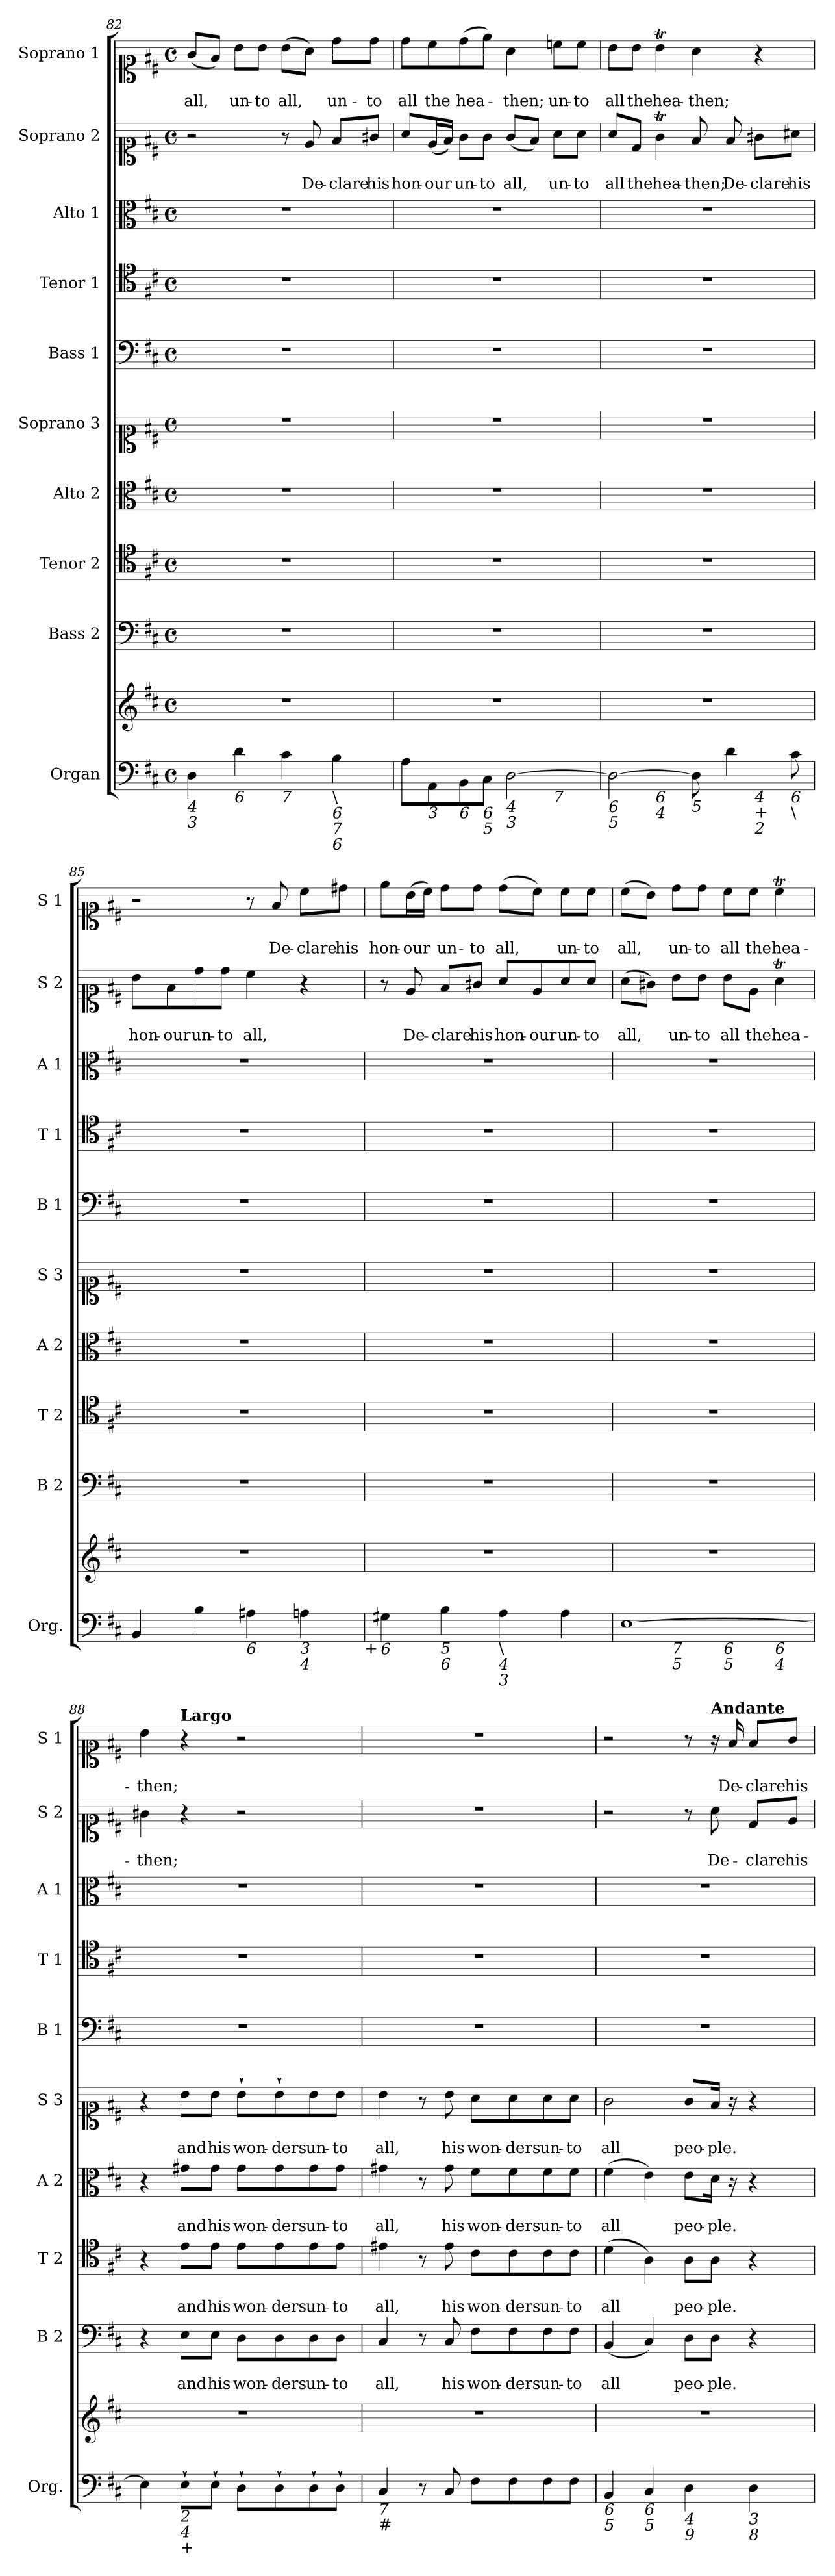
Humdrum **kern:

**kern	**kern	**kern	**text	**text	**kern	**text	**text	**kern	**text	**text	**kern	**text	**text	**kern	**kern	**kern	**kern	**text	**text	**kern	**text	**text
*part10	*part10	*part9	*part9	*part9	*part8	*part8	*part8	*part7	*part7	*part7	*part6	*part6	*part6	*part5	*part4	*part3	*part2	*part2	*part2	*part1	*part1	*part1
*staff11	*staff10	*staff9	*staff9	*staff9	*staff8	*staff8	*staff8	*staff7	*staff7	*staff7	*staff6	*staff6	*staff6	*staff5	*staff4	*staff3	*staff2	*staff2	*staff2	*staff1	*staff1	*staff1
*I"Organ	*	*I"Bass 2	*	*	*I"Tenor 2	*	*	*I"Alto 2	*	*	*I"Soprano 3	*	*	*I"Bass 1	*I"Tenor 1	*I"Alto 1	*I"Soprano 2	*	*	*I"Soprano 1	*	*
*I'Org.	*	*I'B 2	*	*	*I'T 2	*	*	*I'A 2	*	*	*I'S 3	*	*	*I'B 1	*I'T 1	*I'A 1	*I'S 2	*	*	*I'S 1	*	*
!!LO:LB:g=z
*clefF4	*clefG2	*clefF4	*	*	*clefC4	*	*	*clefC3	*	*	*clefC1	*	*	*clefF4	*clefC4	*clefC3	*clefC1	*	*	*clefC1	*	*
*k[f#c#]	*k[f#c#]	*k[f#c#]	*	*	*k[f#c#]	*	*	*k[f#c#]	*	*	*k[f#c#]	*	*	*k[f#c#]	*k[f#c#]	*k[f#c#]	*k[f#c#]	*	*	*k[f#c#]	*	*
*D:	*D:	*D:	*	*	*D:	*	*	*D:	*	*	*D:	*	*	*D:	*D:	*D:	*D:	*	*	*D:	*	*
*M4/4	*M4/4	*M4/4	*	*	*M4/4	*	*	*M4/4	*	*	*M4/4	*	*	*M4/4	*M4/4	*M4/4	*M4/4	*	*	*M4/4	*	*
*met(c)	*met(c)	*met(c)	*	*	*met(c)	*	*	*met(c)	*	*	*met(c)	*	*	*met(c)	*met(c)	*met(c)	*met(c)	*	*	*met(c)	*	*
=82	=82	=82	=82	=82	=82	=82	=82	=82	=82	=82	=82	=82	=82	=82	=82	=82	=82	=82	=82	=82	=82	=82
!LO:TX:b:i:t=4	!	!	!	!	!	!	!	!	!	!	!	!	!	!	!	!	!	!	!	!	!	!
!LO:TX:b:i:t=3	!	!	!	!	!	!	!	!	!	!	!	!	!	!	!	!	!	!	!	!	!	!
!	!	!	!	!	!	!	!	!	!	!	!	!	!	!	!	!	!	!	!	!	!	!LO:LY:b
4D\	1r	1r	.	.	1r	.	.	1r	.	.	1r	.	.	1r	1r	1r	2r	.	.	(<8g/L	.	all,
.	.	.	.	.	.	.	.	.	.	.	.	.	.	.	.	.	.	.	.	8f#/J)	.	.
!LO:TX:b:i:t=6	!	!	!	!	!	!	!	!	!	!	!	!	!	!	!	!	!	!	!	!	!	!
!	!	!	!	!	!	!	!	!	!	!	!	!	!	!	!	!	!	!	!	!	!	!LO:LY:b
4d\	.	.	.	.	.	.	.	.	.	.	.	.	.	.	.	.	.	.	.	8b\L	.	un-
!	!	!	!	!	!	!	!	!	!	!	!	!	!	!	!	!	!	!	!	!	!	!LO:LY:b
.	.	.	.	.	.	.	.	.	.	.	.	.	.	.	.	.	.	.	.	8b\J	.	-to
!LO:TX:b:i:t=7	!	!	!	!	!	!	!	!	!	!	!	!	!	!	!	!	!	!	!	!	!	!
!	!	!	!	!	!	!	!	!	!	!	!	!	!	!	!	!	!	!	!	!	!	!LO:LY:b
4c#\	.	.	.	.	.	.	.	.	.	.	.	.	.	.	.	.	8r	.	.	(>8b\L	.	all,
!	!	!	!	!	!	!	!	!	!	!	!	!	!	!	!	!	!	!	!LO:LY:b	!	!	!
.	.	.	.	.	.	.	.	.	.	.	.	.	.	.	.	.	8e/	.	De-	8a\J)	.	.
!LO:TX:b:t=\	!	!	!	!	!	!	!	!	!	!	!	!	!	!	!	!	!	!	!	!	!	!
!LO:TX:b:i:t=6	!	!	!	!	!	!	!	!	!	!	!	!	!	!	!	!	!	!	!	!	!	!
!LO:TX:b:i:t=7	!	!	!	!	!	!	!	!	!	!	!	!	!	!	!	!	!	!	!	!	!	!
!LO:TX:b:i:t=6	!	!	!	!	!	!	!	!	!	!	!	!	!	!	!	!	!	!	!	!	!	!
!	!	!	!	!	!	!	!	!	!	!	!	!	!	!	!	!	!	!	!LO:LY:b	!	!	!LO:LY:b
4B\	.	.	.	.	.	.	.	.	.	.	.	.	.	.	.	.	8f#/L	.	-clare	8dd\L	.	un-
!	!	!	!	!	!	!	!	!	!	!	!	!	!	!	!	!	!	!	!LO:LY:b	!	!	!LO:LY:b
.	.	.	.	.	.	.	.	.	.	.	.	.	.	.	.	.	8g#X/J	.	his	8dd\J	.	-to
=83	=83	=83	=83	=83	=83	=83	=83	=83	=83	=83	=83	=83	=83	=83	=83	=83	=83	=83	=83	=83	=83	=83
!LO:TX:b:i:t=4	!	!	!	!	!	!	!	!	!	!	!	!	!	!	!	!	!	!	!	!	!	!
!	!	!	!	!	!	!	!	!	!	!	!	!	!	!	!	!	!	!	!LO:LY:b	!	!	!LO:LY:b
*^	*	*	*	*	*	*	*	*	*	*	*	*	*	*	*	*	*	*	*	*	*	*
8A\L	2.ryy	1r	1r	.	.	1r	.	.	1r	.	.	1r	.	.	1r	1r	1r	8a/L	.	hon-	8dd\L	.	all
!LO:TX:b:i:t=3	!	!	!	!	!	!	!	!	!	!	!	!	!	!	!	!	!	!	!	!	!	!	!
!	!	!	!	!	!	!	!	!	!	!	!	!	!	!	!	!	!	!	!	!LO:LY:b	!	!	!LO:LY:b
8AA\	.	.	.	.	.	.	.	.	.	.	.	.	.	.	.	.	.	(<16e/L	.	-our	8cc#\	.	the
.	.	.	.	.	.	.	.	.	.	.	.	.	.	.	.	.	.	16f#/JJ)	.	.	.	.	.
!LO:TX:b:i:t=6	!	!	!	!	!	!	!	!	!	!	!	!	!	!	!	!	!	!	!	!	!	!	!
!	!	!	!	!	!	!	!	!	!	!	!	!	!	!	!	!	!	!	!	!LO:LY:b	!	!	!LO:LY:b
8BB\	.	.	.	.	.	.	.	.	.	.	.	.	.	.	.	.	.	8g\L	.	un-	(>8dd\	.	hea-
!LO:TX:b:i:t=6	!	!	!	!	!	!	!	!	!	!	!	!	!	!	!	!	!	!	!	!	!	!	!
!LO:TX:b:i:t=5	!	!	!	!	!	!	!	!	!	!	!	!	!	!	!	!	!	!	!	!	!	!	!
!	!	!	!	!	!	!	!	!	!	!	!	!	!	!	!	!	!	!	!	!LO:LY:b	!	!	!
8C#\J	.	.	.	.	.	.	.	.	.	.	.	.	.	.	.	.	.	8g\J	.	-to	8ee\J)	.	.
!LO:TX:b:i:t=4	!	!	!	!	!	!	!	!	!	!	!	!	!	!	!	!	!	!	!	!	!	!	!
!LO:TX:b:i:t=3	!	!	!	!	!	!	!	!	!	!	!	!	!	!	!	!	!	!	!	!	!	!	!
!	!	!	!	!	!	!	!	!	!	!	!	!	!	!	!	!	!	!	!	!LO:LY:b	!	!	!LO:LY:b
[2D\	.	.	.	.	.	.	.	.	.	.	.	.	.	.	.	.	.	(<8g/L	.	all,	4a\	.	-then;
.	.	.	.	.	.	.	.	.	.	.	.	.	.	.	.	.	.	8f#/J)	.	.	.	.	.
!	!LO:TX:b:i:t=7	!	!	!	!	!	!	!	!	!	!	!	!	!	!	!	!	!	!	!	!	!	!
!	!	!	!	!	!	!	!	!	!	!	!	!	!	!	!	!	!	!	!	!LO:LY:b	!	!	!LO:LY:b
.	4ryy	.	.	.	.	.	.	.	.	.	.	.	.	.	.	.	.	8a\L	.	un-	8ccn\L	.	un-
!	!	!	!	!	!	!	!	!	!	!	!	!	!	!	!	!	!	!	!	!LO:LY:b	!	!	!LO:LY:b
.	.	.	.	.	.	.	.	.	.	.	.	.	.	.	.	.	.	8a\J	.	-to	8cc\J	.	-to
=84	=84	=84	=84	=84	=84	=84	=84	=84	=84	=84	=84	=84	=84	=84	=84	=84	=84	=84	=84	=84	=84	=84	=84
!LO:TX:b:i:t=6	!	!	!	!	!	!	!	!	!	!	!	!	!	!	!	!	!	!	!	!	!	!	!
!LO:TX:b:i:t=5	!	!	!	!	!	!	!	!	!	!	!	!	!	!	!	!	!	!	!	!	!	!	!
!	!	!	!	!	!	!	!	!	!	!	!	!	!	!	!	!	!	!	!	!LO:LY:b	!	!	!LO:LY:b
*	*^	*	*	*	*	*	*	*	*	*	*	*	*	*	*	*	*	*	*	*	*	*	*
2D\_	4ryy	2.ryy	1r	1r	.	.	1r	.	.	1r	.	.	1r	.	.	1r	1r	1r	8a/L	.	all	8b\L	.	all
!	!	!	!	!	!	!	!	!	!	!	!	!	!	!	!	!	!	!	!	!	!LO:LY:b	!	!	!LO:LY:b
.	.	.	.	.	.	.	.	.	.	.	.	.	.	.	.	.	.	.	8d/J	.	the	8b\J	.	the
!	!LO:TX:b:i:t=6	!	!	!	!	!	!	!	!	!	!	!	!	!	!	!	!	!	!	!	!	!	!	!
!	!LO:TX:b:i:t=4	!	!	!	!	!	!	!	!	!	!	!	!	!	!	!	!	!	!	!	!	!	!	!
!	!	!	!	!	!	!	!	!	!	!	!	!	!	!	!	!	!	!	!	!	!LO:LY:b	!	!	!LO:LY:b
.	2.ryy	.	.	.	.	.	.	.	.	.	.	.	.	.	.	.	.	.	4gT\	.	hea-	4bT\	.	hea-
!LO:TX:b:i:t=5	!	!	!	!	!	!	!	!	!	!	!	!	!	!	!	!	!	!	!	!	!	!	!	!
!	!	!	!	!	!	!	!	!	!	!	!	!	!	!	!	!	!	!	!	!	!LO:LY:b	!	!	!LO:LY:b
8D\]	.	.	.	.	.	.	.	.	.	.	.	.	.	.	.	.	.	.	8f#/	.	-then;	4a\	.	-then;
!	!	!	!	!	!	!	!	!	!	!	!	!	!	!	!	!	!	!	!	!	!LO:LY:b	!	!	!
4d\	.	.	.	.	.	.	.	.	.	.	.	.	.	.	.	.	.	.	8f#/	.	De-	.	.	.
!	!	!LO:TX:b:i:t=4	!	!	!	!	!	!	!	!	!	!	!	!	!	!	!	!	!	!	!	!	!	!
!	!	!LO:TX:b:t=+	!	!	!	!	!	!	!	!	!	!	!	!	!	!	!	!	!	!	!	!	!	!
!	!	!LO:TX:b:i:t=2	!	!	!	!	!	!	!	!	!	!	!	!	!	!	!	!	!	!	!	!	!	!
!	!	!	!	!	!	!	!	!	!	!	!	!	!	!	!	!	!	!	!	!	!LO:LY:b	!	!	!
.	.	4ryy	.	.	.	.	.	.	.	.	.	.	.	.	.	.	.	.	8g#X\L	.	-clare	4r	.	.
!LO:TX:b:i:t=6	!	!	!	!	!	!	!	!	!	!	!	!	!	!	!	!	!	!	!	!	!	!	!	!
!LO:TX:b:t=\	!	!	!	!	!	!	!	!	!	!	!	!	!	!	!	!	!	!	!	!	!	!	!	!
!	!	!	!	!	!	!	!	!	!	!	!	!	!	!	!	!	!	!	!	!	!LO:LY:b	!	!	!
8c#\	.	.	.	.	.	.	.	.	.	.	.	.	.	.	.	.	.	.	8a#X\J	.	his	.	.	.
=85	=85	=85	=85	=85	=85	=85	=85	=85	=85	=85	=85	=85	=85	=85	=85	=85	=85	=85	=85	=85	=85	=85	=85	=85
!	!	!	!	!	!	!	!	!	!	!	!	!	!	!	!	!	!	!	!	!	!LO:LY:b	!	!	!
*v	*v	*v	*	*	*	*	*	*	*	*	*	*	*	*	*	*	*	*	*	*	*	*	*	*
4BB/	1r	1r	.	.	1r	.	.	1r	.	.	1r	.	.	1r	1r	1r	8b\L	.	hon-	2r	.	.
!	!	!	!	!	!	!	!	!	!	!	!	!	!	!	!	!	!	!	!LO:LY:b	!	!	!
.	.	.	.	.	.	.	.	.	.	.	.	.	.	.	.	.	8f#\	.	-our	.	.	.
!	!	!	!	!	!	!	!	!	!	!	!	!	!	!	!	!	!	!	!LO:LY:b	!	!	!
4B\	.	.	.	.	.	.	.	.	.	.	.	.	.	.	.	.	8dd\	.	un-	.	.	.
!	!	!	!	!	!	!	!	!	!	!	!	!	!	!	!	!	!	!	!LO:LY:b	!	!	!
.	.	.	.	.	.	.	.	.	.	.	.	.	.	.	.	.	8dd\J	.	-to	.	.	.
!LO:TX:b:i:t=6	!	!	!	!	!	!	!	!	!	!	!	!	!	!	!	!	!	!	!	!	!	!
!	!	!	!	!	!	!	!	!	!	!	!	!	!	!	!	!	!	!	!LO:LY:b	!	!	!
4A#X\	.	.	.	.	.	.	.	.	.	.	.	.	.	.	.	.	4cc#\	.	all,	8r	.	.
!	!	!	!	!	!	!	!	!	!	!	!	!	!	!	!	!	!	!	!	!	!	!LO:LY:b
.	.	.	.	.	.	.	.	.	.	.	.	.	.	.	.	.	.	.	.	8f#/	.	De-
!LO:TX:b:i:t=3	!	!	!	!	!	!	!	!	!	!	!	!	!	!	!	!	!	!	!	!	!	!
!LO:TX:b:i:t=4	!	!	!	!	!	!	!	!	!	!	!	!	!	!	!	!	!	!	!	!	!	!
!	!	!	!	!	!	!	!	!	!	!	!	!	!	!	!	!	!	!	!	!	!	!LO:LY:b
4An\	.	.	.	.	.	.	.	.	.	.	.	.	.	.	.	.	4r	.	.	8cc#\L	.	-clare
!	!	!	!	!	!	!	!	!	!	!	!	!	!	!	!	!	!	!	!	!	!	!LO:LY:b
.	.	.	.	.	.	.	.	.	.	.	.	.	.	.	.	.	.	.	.	8dd#X\J	.	his
!LO:TX:b:t=+	!	!	!	!	!	!	!	!	!	!	!	!	!	!	!	!	!	!	!	!	!	!
!!LO:PB:g=z
=86	=86	=86	=86	=86	=86	=86	=86	=86	=86	=86	=86	=86	=86	=86	=86	=86	=86	=86	=86	=86	=86	=86
!LO:TX:b:i:t=6	!	!	!	!	!	!	!	!	!	!	!	!	!	!	!	!	!	!	!	!	!	!
!	!	!	!	!	!	!	!	!	!	!	!	!	!	!	!	!	!	!	!	!	!	!LO:LY:b
4G#X\	1r	1r	.	.	1r	.	.	1r	.	.	1r	.	.	1r	1r	1r	8r	.	.	8ee\L	.	hon-
!	!	!	!	!	!	!	!	!	!	!	!	!	!	!	!	!	!	!	!LO:LY:b	!	!	!LO:LY:b
.	.	.	.	.	.	.	.	.	.	.	.	.	.	.	.	.	8e/	.	De-	(>16b\L	.	-our
.	.	.	.	.	.	.	.	.	.	.	.	.	.	.	.	.	.	.	.	16cc#\JJ)	.	.
!LO:TX:b:i:t=5	!	!	!	!	!	!	!	!	!	!	!	!	!	!	!	!	!	!	!	!	!	!
!LO:TX:b:i:t=6	!	!	!	!	!	!	!	!	!	!	!	!	!	!	!	!	!	!	!	!	!	!
!	!	!	!	!	!	!	!	!	!	!	!	!	!	!	!	!	!	!	!LO:LY:b	!	!	!LO:LY:b
4B\	.	.	.	.	.	.	.	.	.	.	.	.	.	.	.	.	8f#/L	.	-clare	8dd\L	.	un-
!	!	!	!	!	!	!	!	!	!	!	!	!	!	!	!	!	!	!	!LO:LY:b	!	!	!LO:LY:b
.	.	.	.	.	.	.	.	.	.	.	.	.	.	.	.	.	8g#X/J	.	his	8dd\J	.	-to
!LO:TX:b:t=\	!	!	!	!	!	!	!	!	!	!	!	!	!	!	!	!	!	!	!	!	!	!
!LO:TX:b:i:t=4	!	!	!	!	!	!	!	!	!	!	!	!	!	!	!	!	!	!	!	!	!	!
!LO:TX:b:i:t=3	!	!	!	!	!	!	!	!	!	!	!	!	!	!	!	!	!	!	!	!	!	!
!	!	!	!	!	!	!	!	!	!	!	!	!	!	!	!	!	!	!	!LO:LY:b	!	!	!LO:LY:b
4A\	.	.	.	.	.	.	.	.	.	.	.	.	.	.	.	.	8a/L	.	hon-	(>8dd\L	.	all,
!	!	!	!	!	!	!	!	!	!	!	!	!	!	!	!	!	!	!	!LO:LY:b	!	!	!
.	.	.	.	.	.	.	.	.	.	.	.	.	.	.	.	.	8e/	.	-our	8cc#\J)	.	.
!	!	!	!	!	!	!	!	!	!	!	!	!	!	!	!	!	!	!	!LO:LY:b	!	!	!LO:LY:b
4A\	.	.	.	.	.	.	.	.	.	.	.	.	.	.	.	.	8a/	.	un-	8cc#\L	.	un-
!	!	!	!	!	!	!	!	!	!	!	!	!	!	!	!	!	!	!	!LO:LY:b	!	!	!LO:LY:b
.	.	.	.	.	.	.	.	.	.	.	.	.	.	.	.	.	8a/J	.	-to	8cc#\J	.	-to
=87	=87	=87	=87	=87	=87	=87	=87	=87	=87	=87	=87	=87	=87	=87	=87	=87	=87	=87	=87	=87	=87	=87
!LO:TX:b:i:t=6	!	!	!	!	!	!	!	!	!	!	!	!	!	!	!	!	!	!	!	!	!	!
!LO:TX:b:i:t=4	!	!	!	!	!	!	!	!	!	!	!	!	!	!	!	!	!	!	!	!	!	!
!LO:TX:b:i:t=5	!	!	!	!	!	!	!	!	!	!	!	!	!	!	!	!	!	!	!	!	!	!
!LO:TX:b:t=#	!	!	!	!	!	!	!	!	!	!	!	!	!	!	!	!	!	!	!	!	!	!
!LO:TX:b:i:t=3	!	!	!	!	!	!	!	!	!	!	!	!	!	!	!	!	!	!	!	!	!	!
!	!	!	!	!	!	!	!	!	!	!	!	!	!	!	!	!	!	!	!LO:LY:b	!	!	!LO:LY:b
*^	*	*	*	*	*	*	*	*	*	*	*	*	*	*	*	*	*	*	*	*	*	*
*	*^	*	*	*	*	*	*	*	*	*	*	*	*	*	*	*	*	*	*	*	*	*	*
*	*	*^	*	*	*	*	*	*	*	*	*	*	*	*	*	*	*	*	*	*	*	*	*	*
[1E	4ryy	2ryy	2.ryy	1r	1r	.	.	1r	.	.	1r	.	.	1r	.	.	1r	1r	1r	(>8a\L	.	all,	(>8cc#\L	.	all,
.	.	.	.	.	.	.	.	.	.	.	.	.	.	.	.	.	.	.	.	8g#X\J)	.	.	8b\J)	.	.
!	!LO:TX:b:i:t=7	!	!	!	!	!	!	!	!	!	!	!	!	!	!	!	!	!	!	!	!	!	!	!	!
!	!LO:TX:b:i:t=5	!	!	!	!	!	!	!	!	!	!	!	!	!	!	!	!	!	!	!	!	!	!	!	!
!	!	!	!	!	!	!	!	!	!	!	!	!	!	!	!	!	!	!	!	!	!	!LO:LY:b	!	!	!LO:LY:b
.	2.ryy	.	.	.	.	.	.	.	.	.	.	.	.	.	.	.	.	.	.	8b\L	.	un-	8dd\L	.	un-
!	!	!	!	!	!	!	!	!	!	!	!	!	!	!	!	!	!	!	!	!	!	!LO:LY:b	!	!	!LO:LY:b
.	.	.	.	.	.	.	.	.	.	.	.	.	.	.	.	.	.	.	.	8b\J	.	-to	8dd\J	.	-to
!	!	!LO:TX:b:i:t=6	!	!	!	!	!	!	!	!	!	!	!	!	!	!	!	!	!	!	!	!	!	!	!
!	!	!LO:TX:b:i:t=5	!	!	!	!	!	!	!	!	!	!	!	!	!	!	!	!	!	!	!	!	!	!	!
!	!	!	!	!	!	!	!	!	!	!	!	!	!	!	!	!	!	!	!	!	!	!LO:LY:b	!	!	!LO:LY:b
.	.	2ryy	.	.	.	.	.	.	.	.	.	.	.	.	.	.	.	.	.	8b\L	.	all	8cc#\L	.	all
!	!	!	!	!	!	!	!	!	!	!	!	!	!	!	!	!	!	!	!	!	!	!LO:LY:b	!	!	!LO:LY:b
.	.	.	.	.	.	.	.	.	.	.	.	.	.	.	.	.	.	.	.	8e\J	.	the	8cc#\J	.	the
!	!	!	!LO:TX:b:i:t=6	!	!	!	!	!	!	!	!	!	!	!	!	!	!	!	!	!	!	!	!	!	!
!	!	!	!LO:TX:b:i:t=4	!	!	!	!	!	!	!	!	!	!	!	!	!	!	!	!	!	!	!	!	!	!
!	!	!	!	!	!	!	!	!	!	!	!	!	!	!	!	!	!	!	!	!	!	!LO:LY:b	!	!	!LO:LY:b
.	.	.	4ryy	.	.	.	.	.	.	.	.	.	.	.	.	.	.	.	.	4aT\	.	hea-	4cc#t\	.	hea-
=88	=88	=88	=88	=88	=88	=88	=88	=88	=88	=88	=88	=88	=88	=88	=88	=88	=88	=88	=88	=88	=88	=88	=88	=88	=88
!LO:TX:b:t=#	!	!	!	!	!	!	!	!	!	!	!	!	!	!	!	!	!	!	!	!	!	!	!	!	!
!	!	!	!	!	!	!	!	!	!	!	!	!	!	!	!	!	!	!	!	!	!	!LO:LY:b	!	!	!LO:LY:b
*v	*v	*v	*v	*	*	*	*	*	*	*	*	*	*	*	*	*	*	*	*	*	*	*	*	*	*
4E\]	1r	4r	.	.	4r	.	.	4r	.	.	4r	.	.	1r	1r	1r	4g#X\	.	-then;	4b\	.	-then;
*	*	*	*	*	*	*	*	*	*	*	*	*	*	*	*	*	*	*	*	*MM70	*	*
!	!	!	!	!	!	!	!	!	!	!	!	!	!	!	!	!	!	!	!	!LO:TX:a:B:t=Largo	!	!
!LO:TX:b:i:t=2	!	!	!	!	!	!	!	!	!	!	!	!	!	!	!	!	!	!	!	!	!	!
!LO:TX:b:i:t=4	!	!	!	!	!	!	!	!	!	!	!	!	!	!	!	!	!	!	!	!	!	!
!LO:TX:b:t=+	!	!	!	!	!	!	!	!	!	!	!	!	!	!	!	!	!	!	!	!	!	!
!	!	!	!	!LO:LY:b	!	!	!LO:LY:b	!	!	!LO:LY:b	!	!	!LO:LY:b	!	!	!	!	!	!	!	!	!
8E`>\L	.	8E\L	.	and	8e\L	.	and	8g#X\L	.	and	8b\L	.	and	.	.	.	4r	.	.	4r	.	.
!	!	!	!	!LO:LY:b	!	!	!LO:LY:b	!	!	!LO:LY:b	!	!	!LO:LY:b	!	!	!	!	!	!	!	!	!
8E`>\J	.	8E\J	.	his	8e\J	.	his	8g#\J	.	his	8b\J	.	his	.	.	.	.	.	.	.	.	.
!	!	!	!	!LO:LY:b	!	!	!LO:LY:b	!	!	!LO:LY:b	!	!	!LO:LY:b	!	!	!	!	!	!	!	!	!
8D`>\L	.	8D\L	.	won-	8e\L	.	won-	8g#\L	.	won-	8b`>\L	.	won-	.	.	.	2r	.	.	2r	.	.
!	!	!	!	!LO:LY:b	!	!	!LO:LY:b	!	!	!LO:LY:b	!	!	!LO:LY:b	!	!	!	!	!	!	!	!	!
8D`>\	.	8D\	.	-ders	8e\	.	-ders	8g#\	.	-ders	8b`>\	.	-ders	.	.	.	.	.	.	.	.	.
!	!	!	!	!LO:LY:b	!	!	!LO:LY:b	!	!	!LO:LY:b	!	!	!LO:LY:b	!	!	!	!	!	!	!	!	!
8D`>\	.	8D\	.	un-	8e\	.	un-	8g#\	.	un-	8b\	.	un-	.	.	.	.	.	.	.	.	.
!	!	!	!	!LO:LY:b	!	!	!LO:LY:b	!	!	!LO:LY:b	!	!	!LO:LY:b	!	!	!	!	!	!	!	!	!
8D`>\J	.	8D\J	.	-to	8e\J	.	-to	8g#\J	.	-to	8b\J	.	-to	.	.	.	.	.	.	.	.	.
=89	=89	=89	=89	=89	=89	=89	=89	=89	=89	=89	=89	=89	=89	=89	=89	=89	=89	=89	=89	=89	=89	=89
!LO:TX:b:i:t=7	!	!	!	!	!	!	!	!	!	!	!	!	!	!	!	!	!	!	!	!	!	!
!LO:TX:b:t=#	!	!	!	!	!	!	!	!	!	!	!	!	!	!	!	!	!	!	!	!	!	!
!	!	!	!	!LO:LY:b	!	!	!LO:LY:b	!	!	!LO:LY:b	!	!	!LO:LY:b	!	!	!	!	!	!	!	!	!
4C#/	1r	4C#/	.	all,	4e#X\	.	all,	4g#X\	.	all,	4b\	.	all,	1r	1r	1r	1r	.	.	1r	.	.
8r	.	8r	.	.	8r	.	.	8r	.	.	8r	.	.	.	.	.	.	.	.	.	.	.
!	!	!	!	!LO:LY:b	!	!	!LO:LY:b	!	!	!LO:LY:b	!	!	!LO:LY:b	!	!	!	!	!	!	!	!	!
8C#/	.	8C#/	.	his	8e#\	.	his	8g#\	.	his	8b\	.	his	.	.	.	.	.	.	.	.	.
!	!	!	!	!LO:LY:b	!	!	!LO:LY:b	!	!	!LO:LY:b	!	!	!LO:LY:b	!	!	!	!	!	!	!	!	!
8F#\L	.	8F#\L	.	won-	8c#\L	.	won-	8f#\L	.	won-	8a\L	.	won-	.	.	.	.	.	.	.	.	.
!	!	!	!	!LO:LY:b	!	!	!LO:LY:b	!	!	!LO:LY:b	!	!	!LO:LY:b	!	!	!	!	!	!	!	!	!
8F#\	.	8F#\	.	-ders	8c#\	.	-ders	8f#\	.	-ders	8a\	.	-ders	.	.	.	.	.	.	.	.	.
!	!	!	!	!LO:LY:b	!	!	!LO:LY:b	!	!	!LO:LY:b	!	!	!LO:LY:b	!	!	!	!	!	!	!	!	!
8F#\	.	8F#\	.	un-	8c#\	.	un-	8f#\	.	un-	8a\	.	un-	.	.	.	.	.	.	.	.	.
!	!	!	!	!LO:LY:b	!	!	!LO:LY:b	!	!	!LO:LY:b	!	!	!LO:LY:b	!	!	!	!	!	!	!	!	!
8F#\J	.	8F#\J	.	-to	8c#\J	.	-to	8f#\J	.	-to	8a\J	.	-to	.	.	.	.	.	.	.	.	.
=90	=90	=90	=90	=90	=90	=90	=90	=90	=90	=90	=90	=90	=90	=90	=90	=90	=90	=90	=90	=90	=90	=90
!LO:TX:b:i:t=6	!	!	!	!	!	!	!	!	!	!	!	!	!	!	!	!	!	!	!	!	!	!
!LO:TX:b:i:t=5	!	!	!	!	!	!	!	!	!	!	!	!	!	!	!	!	!	!	!	!	!	!
!	!	!	!	!LO:LY:b	!	!	!LO:LY:b	!	!	!LO:LY:b	!	!	!LO:LY:b	!	!	!	!	!	!	!	!	!
4BB/	1r	(<4BB/	.	all	(>4d\	.	all	(>4f#\	.	all	2g\	.	all	1r	1r	1r	2r	.	.	2r	.	.
!LO:TX:b:i:t=6	!	!	!	!	!	!	!	!	!	!	!	!	!	!	!	!	!	!	!	!	!	!
!LO:TX:b:i:t=5	!	!	!	!	!	!	!	!	!	!	!	!	!	!	!	!	!	!	!	!	!	!
4C#/	.	4C#/)	.	.	4A\)	.	.	4e\)	.	.	.	.	.	.	.	.	.	.	.	.	.	.
!LO:TX:b:i:t=4	!	!	!	!	!	!	!	!	!	!	!	!	!	!	!	!	!	!	!	!	!	!
!LO:TX:b:i:t=9	!	!	!	!	!	!	!	!	!	!	!	!	!	!	!	!	!	!	!	!	!	!
!	!	!	!	!LO:LY:b	!	!	!LO:LY:b	!	!	!LO:LY:b	!	!	!LO:LY:b	!	!	!	!	!	!	!	!	!
4D\	.	8D\L	.	peo-	8A\L	.	peo-	8e\L	.	peo-	8g/L	.	peo-	.	.	.	8r	.	.	8r	.	.
*	*	*	*	*	*	*	*	*	*	*	*	*	*	*	*	*	*	*	*	*MM86	*	*
!	!	!	!	!	!	!	!	!	!	!	!	!	!	!	!	!	!	!	!	!LO:TX:a:B:t=Andante	!	!
!	!	!	!	!LO:LY:b	!	!	!LO:LY:b	!	!	!LO:LY:b	!	!	!LO:LY:b	!	!	!	!	!	!LO:LY:b	!	!	!
.	.	8D\J	.	-ple.	8A\J	.	-ple.	16d\Jk	.	-ple.	16f#/Jk	.	-ple.	.	.	.	8a\	.	De-	16r	.	.
!	!	!	!	!	!	!	!	!	!	!	!	!	!	!	!	!	!	!	!	!	!	!LO:LY:b
.	.	.	.	.	.	.	.	16r	.	.	16r	.	.	.	.	.	.	.	.	16f#/	.	De-
!LO:TX:b:i:t=3	!	!	!	!	!	!	!	!	!	!	!	!	!	!	!	!	!	!	!	!	!	!
!LO:TX:b:i:t=8	!	!	!	!	!	!	!	!	!	!	!	!	!	!	!	!	!	!	!	!	!	!
!	!	!	!	!	!	!	!	!	!	!	!	!	!	!	!	!	!	!	!LO:LY:b	!	!	!LO:LY:b
4D\	.	4r	.	.	4r	.	.	4r	.	.	4r	.	.	.	.	.	8d/L	.	-clare	8f#/L	.	-clare
!	!	!	!	!	!	!	!	!	!	!	!	!	!	!	!	!	!	!	!LO:LY:b	!	!	!LO:LY:b
.	.	.	.	.	.	.	.	.	.	.	.	.	.	.	.	.	8e/J	.	his	8g/J	.	his
=	=	=	=	=	=	=	=	=	=	=	=	=	=	=	=	=	=	=	=	=	=	=
*-	*-	*-	*-	*-	*-	*-	*-	*-	*-	*-	*-	*-	*-	*-	*-	*-	*-	*-	*-	*-	*-	*-
